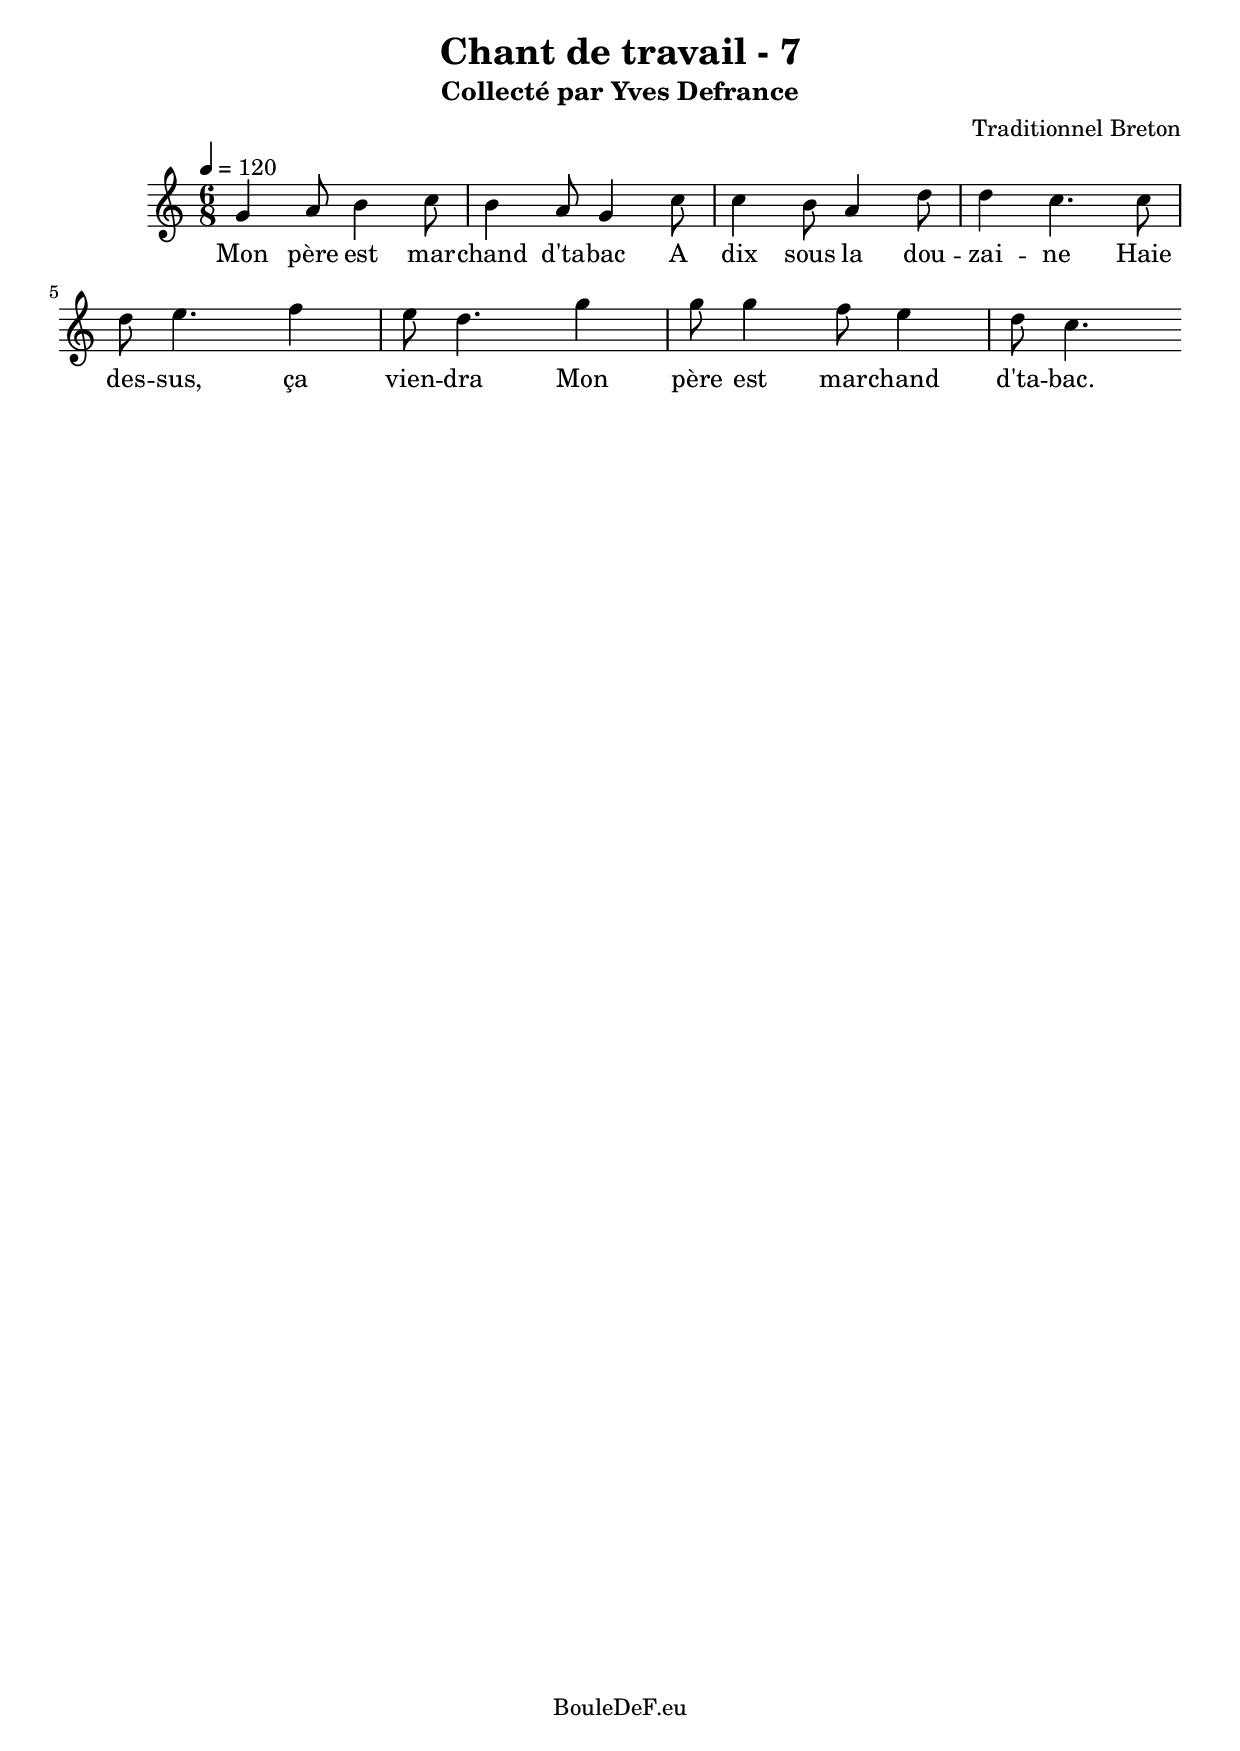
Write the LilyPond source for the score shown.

\version "2.16.2"
\include "italiano.ly"

\header {
	title = "Chant de travail - 7"
	subtitle = "Collecté par Yves Defrance"
	composer = "Traditionnel Breton"
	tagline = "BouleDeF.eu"
}

\score {
	\new Staff \relative sib {
		\clef "treble"
		\time 6/8
		\tempo 4 = 120

		| sol'4 la8 si4 do8
		| si4 la8 sol4 do8
		| do4 si8 la4 re8
		| re4 do4. do8
		| re mi4. fa4
		| mi8 re4. sol4
		| sol8 sol4 fa8 mi4
		| re8 do4.
	}
	\addlyrics {
		| Mon père est mar -- chand d'ta -- bac
		A dix sous la dou -- zai -- ne
		Haie des -- sus, ça vien -- dra
		Mon père est mar -- chand d'ta -- bac.
	}
	\layout {}
	\midi {}
}

